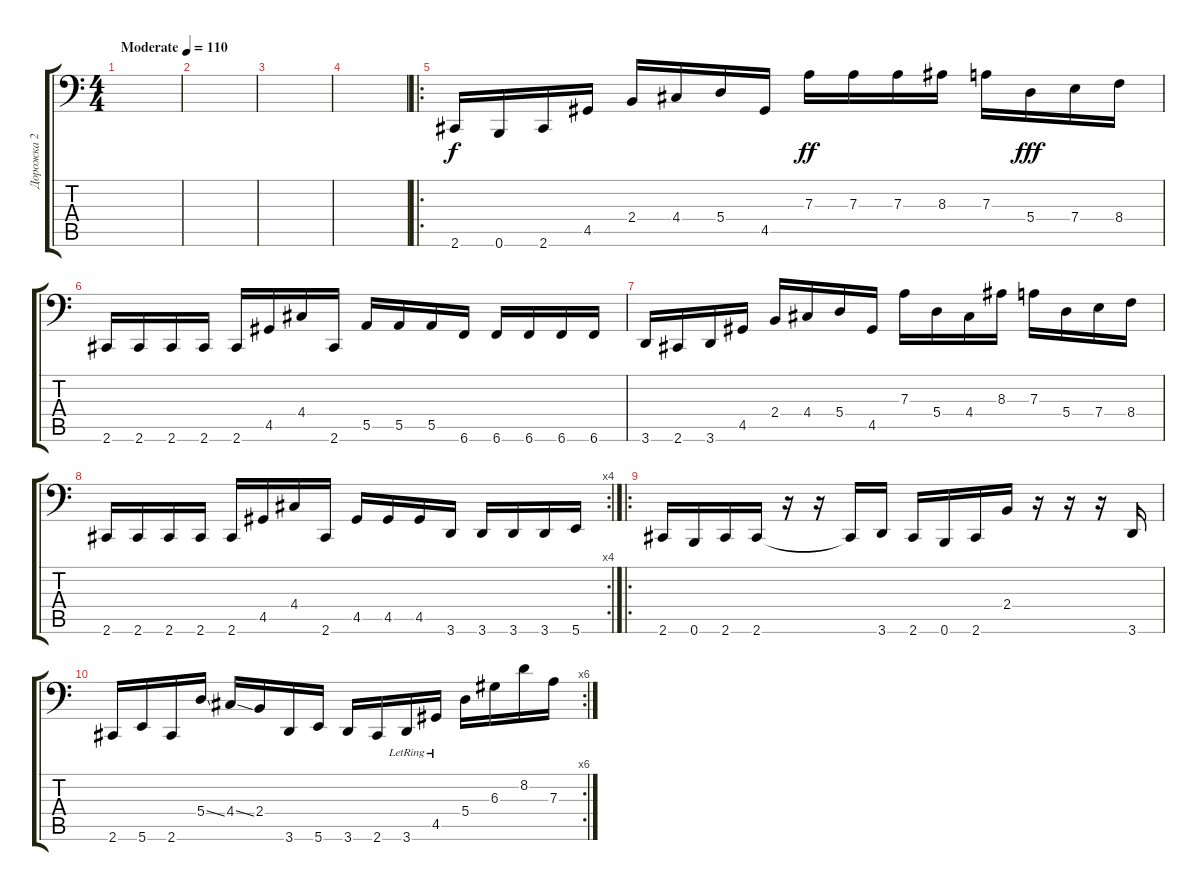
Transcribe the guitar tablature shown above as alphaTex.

\track ("Дорожка 2" "Дорожка 2") {instrument slapbass2}
\staff {score tabs}
\tuning (B2 Gb2 D2 A1 E1 B0) {hide}
\ts (4 4)
\tempo (110 "Moderate")
\clef f4
\ks c
|
|
|
|
\ro
2.6.16 0.6.16 2.6.16 4.5.16 2.4.16 4.4.16 5.4.16 4.5.16 7.3.16{dy ff} 7.3.16 7.3.16 8.3.16 7.3.16 5.4.16{dy fff} 7.4.16 8.4.16 |
2.6.16 2.6.16 2.6.16 2.6.16 2.6.16 4.5.16 4.4.16 2.6.16 5.5.16 5.5.16 5.5.16 6.6.16 6.6.16 6.6.16 6.6.16 6.6.16 |
3.6.16 2.6.16 3.6.16 4.5.16 2.4.16 4.4.16 5.4.16 4.5.16 7.3.16 5.4.16 4.4.16 8.3.16 7.3.16 5.4.16 7.4.16 8.4.16 |
\rc 4
2.6.16 2.6.16 2.6.16 2.6.16 2.6.16 4.5.16 4.4.16 2.6.16 4.5.16 4.5.16 4.5.16 3.6.16 3.6.16 3.6.16 3.6.16 5.6.16 |
\ro
2.6.16 0.6.16 2.6.16 2.6.16 r.16 r.16 2.6{t}.16 3.6.16 2.6.16 0.6.16 2.6.16 2.4.16 r.16 r.16 r.16 3.6.16 |
\rc 6
2.6.16 5.6.16 2.6.16 5.4{ss}.16 4.4{ss}.16 2.4.16 3.6.16 5.6.16 3.6.16 2.6.16 3.6{lr}.16 4.5{lr}.16 5.4.16 6.3.16 8.2.16 7.3.16
